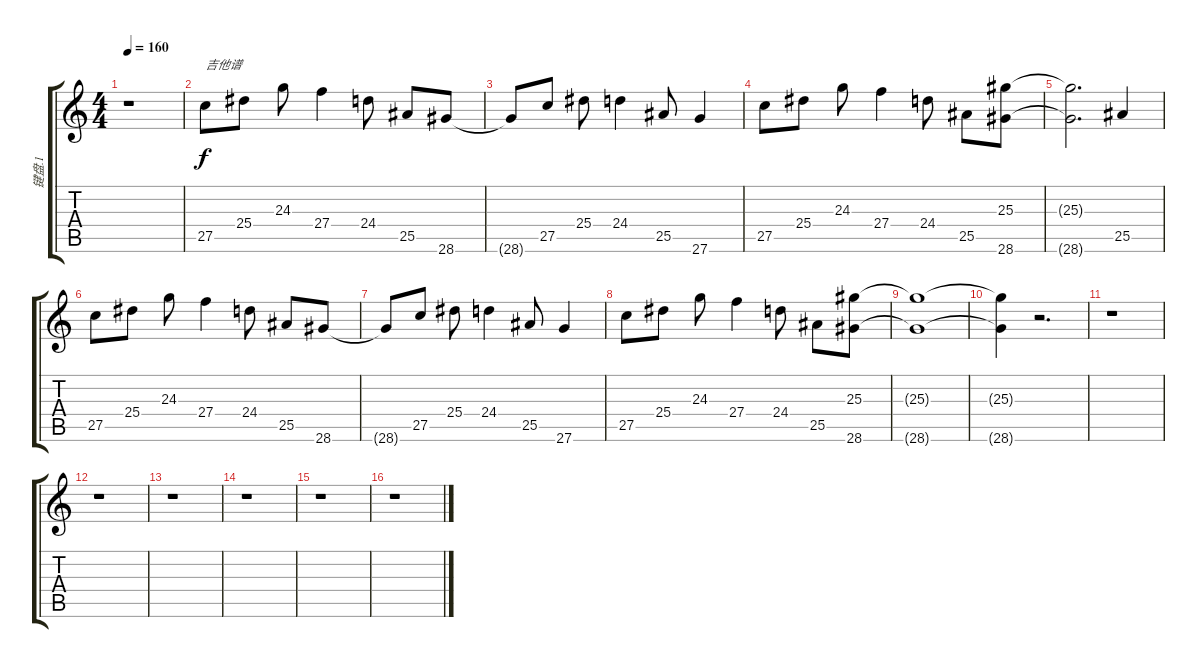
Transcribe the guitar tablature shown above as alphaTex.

\track ("键盘.1" "键盘.1") {instrument stringensemble1}
\staff {score tabs}
\tuning (E4 B3 G3 D3 A2 E2) {hide}
\ts (4 4)
\tempo 160
\clef g2
\ks c
r.1{dy f instrument stringensemble1} |
27.5.8{txt "吉他谱"} 25.4.8 24.3.8 27.4.4 24.4.8 25.5.8 28.6.8 |
28.6{t}.8 27.5.8 25.4.8 24.4.4 25.5.8 27.6.4 |
27.5.8 25.4.8 24.3.8 27.4.4 24.4.8 25.5.8 (25.3 28.6).8 |
(25.3{t} 28.6{t}).2{d} 25.5.4 |
27.5.8 25.4.8 24.3.8 27.4.4 24.4.8 25.5.8 28.6.8 |
28.6{t}.8 27.5.8 25.4.8 24.4.4 25.5.8 27.6.4 |
27.5.8 25.4.8 24.3.8 27.4.4 24.4.8 25.5.8 (25.3 28.6).8 |
(25.3{t} 28.6{t}).1 |
(25.3{t} 28.6{t}).4 r.2{d} |
r.1 |
r.1 |
r.1 |
r.1 |
r.1 |
r.1
